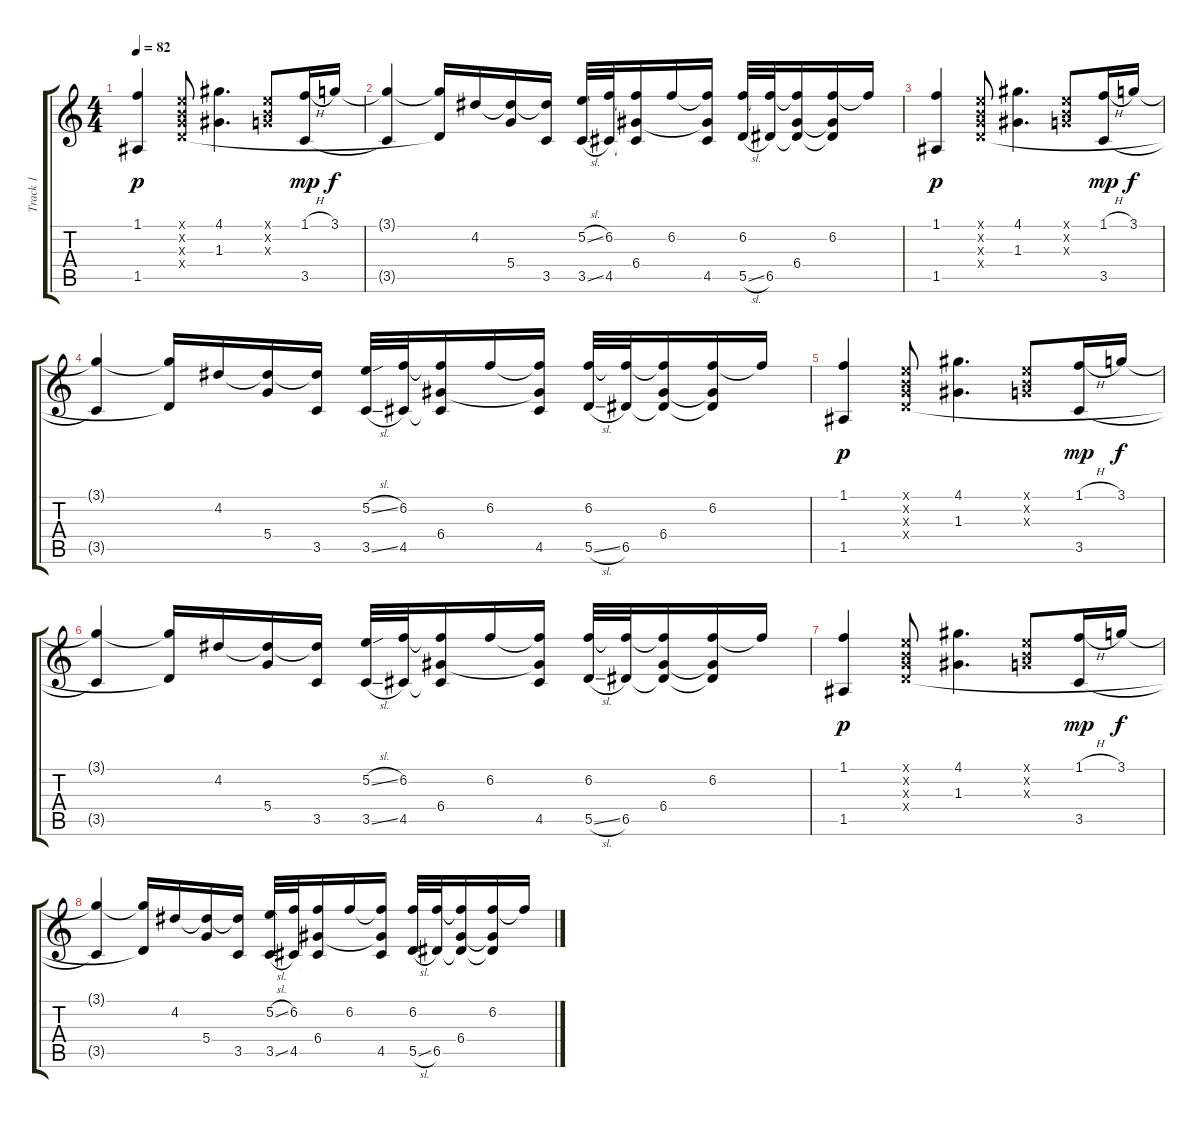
\track ("Track 1" "Track 1") {instrument acousticguitarsteel}
\staff {score tabs}
\tuning (E4 B3 G3 D3 A2 E2) {hide}
\ts (4 4)
\tempo 82
\clef g2
\ks c
(1.1 1.5).4{dy p} (0.1{x} 0.2{x} 0.3{x} 0.4{x}).8 (4.1 1.3).4{d} (0.1{x} 0.2{x} 0.3{x}).8 (1.1{h} 3.5).16{dy mp} 3.1.16{dy f} |
(3.1{t} 3.5{t}).4 (3.1{t} 0.4{t}).16 4.2.16 (4.2{t} 5.4).16 (4.2{t} 3.5).16 (5.2{sl} 3.5{sl}).32 (6.2 4.5).32 (6.2{t} 6.4 4.5{t}).16 6.2.16 (6.2{t} 6.4{t} 4.5).16 (6.2 5.5{sl}).32 (6.2{t} 6.5).32 (6.2{t} 6.4 6.5{t}).16 (6.2 6.4{t} 6.5{t}).16 6.2{t}.16 |
(1.1 1.5).4{dy p} (0.1{x} 0.2{x} 0.3{x} 0.4{x}).8 (4.1 1.3).4{d} (0.1{x} 0.2{x} 0.3{x}).8 (1.1{h} 3.5).16{dy mp} 3.1.16{dy f} |
(3.1{t} 3.5{t}).4 (3.1{t} 0.4{t}).16 4.2.16 (4.2{t} 5.4).16 (4.2{t} 3.5).16 (5.2{sl} 3.5{sl}).32 (6.2 4.5).32 (6.2{t} 6.4 4.5{t}).16 6.2.16 (6.2{t} 6.4{t} 4.5).16 (6.2 5.5{sl}).32 (6.2{t} 6.5).32 (6.2{t} 6.4 6.5{t}).16 (6.2 6.4{t} 6.5{t}).16 6.2{t}.16 |
(1.1 1.5).4{dy p} (0.1{x} 0.2{x} 0.3{x} 0.4{x}).8 (4.1 1.3).4{d} (0.1{x} 0.2{x} 0.3{x}).8 (1.1{h} 3.5).16{dy mp} 3.1.16{dy f} |
(3.1{t} 3.5{t}).4 (3.1{t} 0.4{t}).16 4.2.16 (4.2{t} 5.4).16 (4.2{t} 3.5).16 (5.2{sl} 3.5{sl}).32 (6.2 4.5).32 (6.2{t} 6.4 4.5{t}).16 6.2.16 (6.2{t} 6.4{t} 4.5).16 (6.2 5.5{sl}).32 (6.2{t} 6.5).32 (6.2{t} 6.4 6.5{t}).16 (6.2 6.4{t} 6.5{t}).16 6.2{t}.16 |
(1.1 1.5).4{dy p} (0.1{x} 0.2{x} 0.3{x} 0.4{x}).8 (4.1 1.3).4{d} (0.1{x} 0.2{x} 0.3{x}).8 (1.1{h} 3.5).16{dy mp} 3.1.16{dy f} |
(3.1{t} 3.5{t}).4 (3.1{t} 0.4{t}).16 4.2.16 (4.2{t} 5.4).16 (4.2{t} 3.5).16 (5.2{sl} 3.5{sl}).32 (6.2 4.5).32 (6.2{t} 6.4 4.5{t}).16 6.2.16 (6.2{t} 6.4{t} 4.5).16 (6.2 5.5{sl}).32 (6.2{t} 6.5).32 (6.2{t} 6.4 6.5{t}).16 (6.2 6.4{t} 6.5{t}).16 6.2{t}.16
